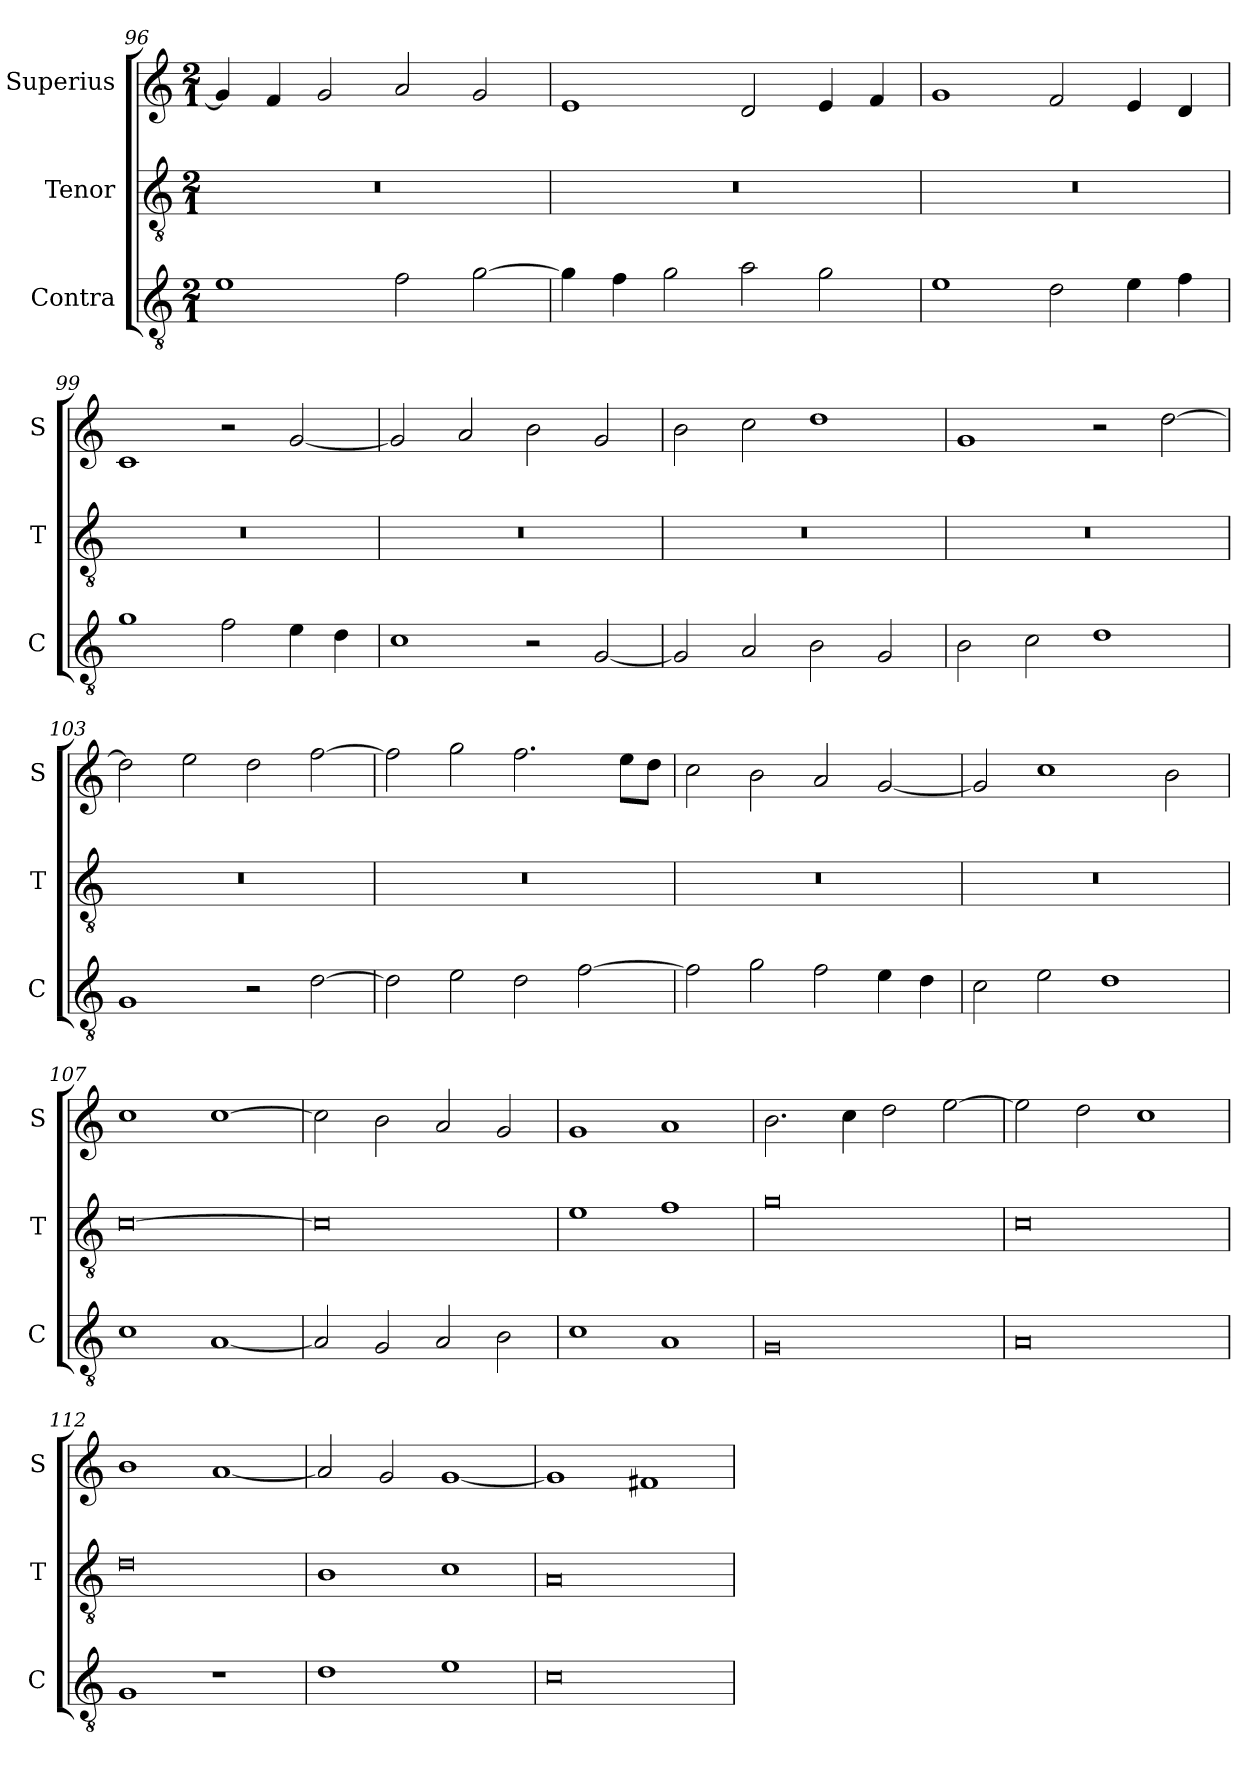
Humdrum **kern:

**kern	**kern	**kern
*part3	*part2	*part1
*staff3	*staff2	*staff1
*I"Contra	*I"Tenor	*I"Superius
*I'C	*I'T	*I'S
*clefGv2	*clefGv2	*clefG2
*k[]	*k[]	*k[]
*M2/1	*M2/1	*M2/1
=96	=96	=96
1e	0r	4g/]
.	.	4f/
.	.	2g/
2f\	.	2a/
[2g\	.	2g/
=97	=97	=97
4g\]	0r	1e
4f\	.	.
2g\	.	.
2a\	.	2d/
2g\	.	4e/
.	.	4f/
=98	=98	=98
1e	0r	1g
2d\	.	2f/
4e\	.	4e/
4f\	.	4d/
=99	=99	=99
1g	0r	1c
2f\	.	2r
4e\	.	[2g/
4d\	.	.
=100	=100	=100
1c	0r	2g/]
.	.	2a/
2r	.	2b\
[2G/	.	2g/
=101	=101	=101
2G/]	0r	2b\
2A/	.	2cc\
2B\	.	1dd
2G/	.	.
=102	=102	=102
2B\	0r	1g
2c\	.	.
1d	.	2r
.	.	[2dd\
=103	=103	=103
1G	0r	2dd\]
.	.	2ee\
2r	.	2dd\
[2d\	.	[2ff\
=104	=104	=104
2d\]	0r	2ff\]
2e\	.	2gg\
2d\	.	2.ff\
[2f\	.	.
.	.	8ee\L
.	.	8dd\J
=105	=105	=105
2f\]	0r	2cc\
2g\	.	2b\
2f\	.	2a/
4e\	.	[2g/
4d\	.	.
=106	=106	=106
2c\	0r	2g/]
2e\	.	1cc
1d	.	.
.	.	2b\
=107	=107	=107
1c	[0c	1cc
[1A	.	[1cc
=108	=108	=108
2A/]	0c]	2cc\]
2G/	.	2b\
2A/	.	2a/
2B\	.	2g/
=109	=109	=109
1c	1e	1g
1A	1f	1a
=110	=110	=110
0G	0g	2.b\
.	.	4cc\
.	.	2dd\
.	.	[2ee\
=111	=111	=111
0A	0c	2ee\]
.	.	2dd\
.	.	1cc
=112	=112	=112
1G	0d	1b
1r	.	[1a
=113	=113	=113
1d	1B	2a/]
.	.	2g/
1e	1c	[1g
=114	=114	=114
0c	0A	1g]
.	.	1f#X
=	=	=
*-	*-	*-
